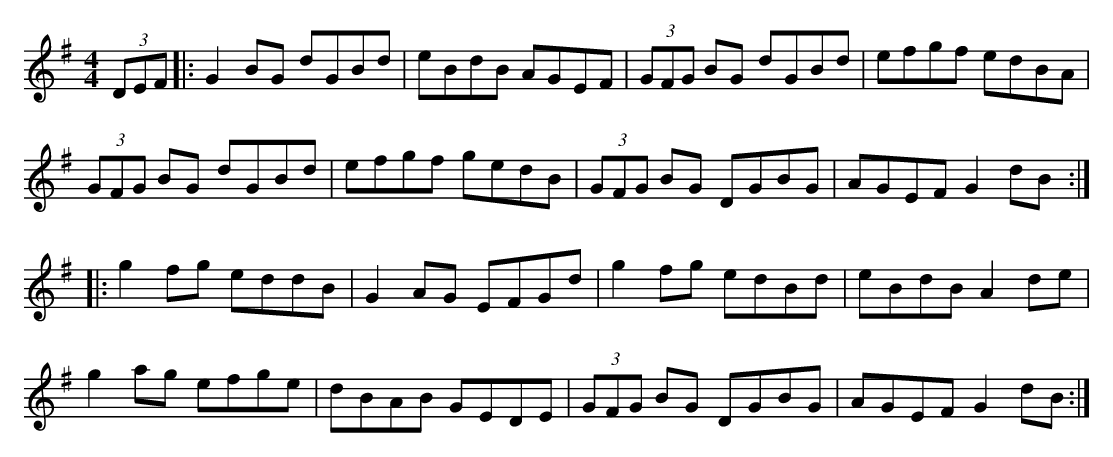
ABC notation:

X:1
M:4/4
K:G
(3DEF|:G2BG dGBd|eBdB AGEF|(3GFG BG dGBd|efgf edBA|
(3GFG BG dGBd|efgf gedB|(3GFG BG DGBG|AGEF G2dB:|
|:g2fg eddB|G2AG EFGd|g2fg edBd|eBdB A2de|
g2ag efge|dBAB GEDE|(3GFG BG DGBG|AGEF G2dB:|
